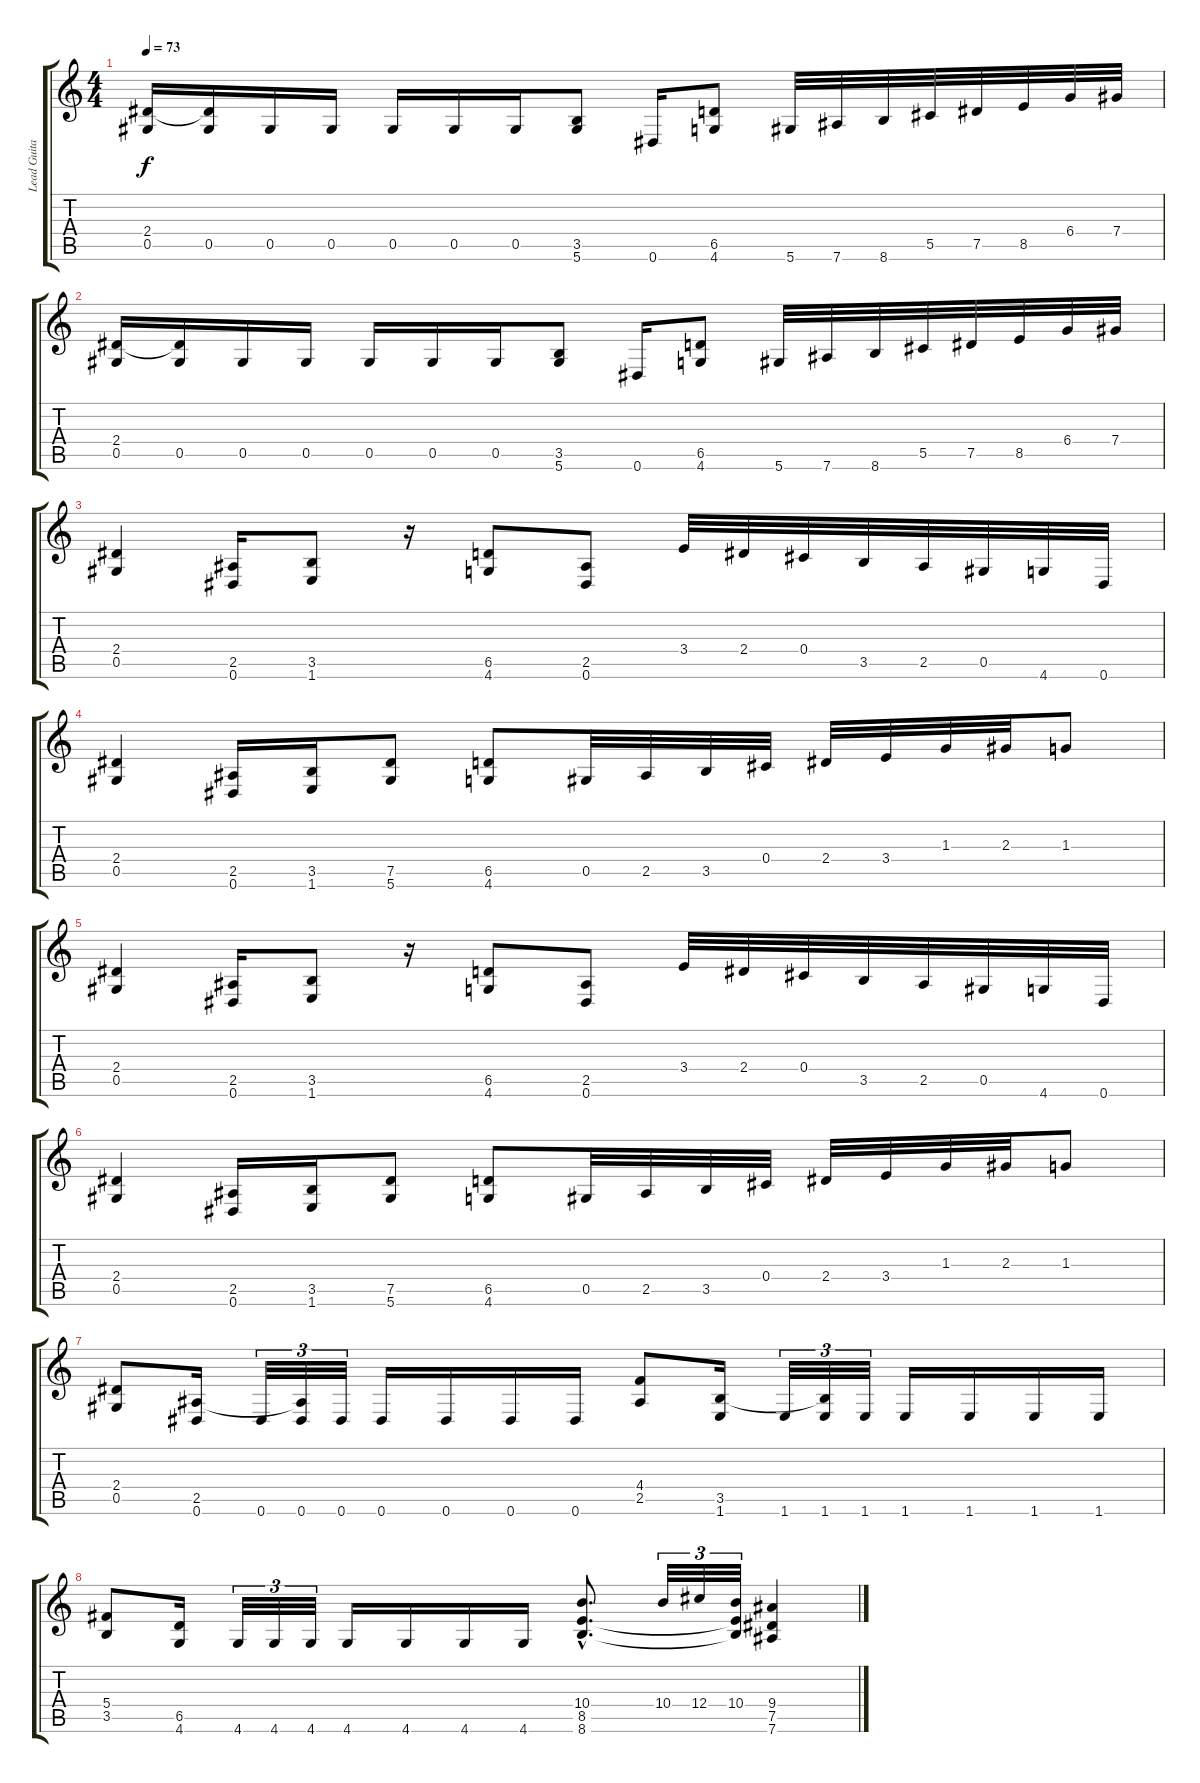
\track ("Lead Guitar" "Lead Guita") {instrument distortionguitar}
\staff {score tabs}
\tuning (Eb4 Bb3 Gb3 Db3 Ab2 Eb2) {hide}
\ts (4 4)
\tempo 73
\clef g2
\ks c
(2.4 0.5).16{dy f} (2.4{t} 0.5).16 0.5.16 0.5.16 0.5.16 0.5.16 0.5.16 (3.5 5.6).8 0.6.16 (6.5 4.6).8 5.6.32 7.6.32 8.6.32 5.5.32 7.5.32 8.5.32 6.4.32 7.4.32 |
(2.4 0.5).16 (2.4{t} 0.5).16 0.5.16 0.5.16 0.5.16 0.5.16 0.5.16 (3.5 5.6).8 0.6.16 (6.5 4.6).8 5.6.32 7.6.32 8.6.32 5.5.32 7.5.32 8.5.32 6.4.32 7.4.32 |
(2.4 0.5).4{instrument distortionguitar} (2.5 0.6).16 (3.5 1.6).8 r.16 (6.5 4.6).8 (2.5 0.6).8 3.4.32 2.4.32 0.4.32 3.5.32 2.5.32 0.5.32 4.6.32 0.6.32 |
(2.4 0.5).4 (2.5 0.6).16 (3.5 1.6).16 (7.5 5.6).8 (6.5 4.6).8 0.5.32 2.5.32 3.5.32 0.4.32 2.4.32 3.4.32 1.3.32 2.3.32 1.3.8 |
(2.4 0.5).4{instrument distortionguitar} (2.5 0.6).16 (3.5 1.6).8 r.16 (6.5 4.6).8 (2.5 0.6).8 3.4.32 2.4.32 0.4.32 3.5.32 2.5.32 0.5.32 4.6.32 0.6.32 |
(2.4 0.5).4 (2.5 0.6).16 (3.5 1.6).16 (7.5 5.6).8 (6.5 4.6).8 0.5.32 2.5.32 3.5.32 0.4.32 2.4.32 3.4.32 1.3.32 2.3.32 1.3.8 |
(2.4 0.5).8 (2.5 0.6).16 0.6.32{tu (3 2)} (2.5{t} 0.6).32{tu (3 2)} 0.6.32{tu (3 2)} 0.6.16 0.6.16 0.6.16 0.6.16 (4.4 2.5).8 (3.5 1.6).16 1.6.32{tu (3 2)} (3.5{t} 1.6).32{tu (3 2)} 1.6.32{tu (3 2)} 1.6.16 1.6.16 1.6.16 1.6.16 |
(5.4 3.5).8 (6.5 4.6).16 4.6.32{tu (3 2)} 4.6.32{tu (3 2)} 4.6.32{tu (3 2)} 4.6.16 4.6.16 4.6.16 4.6.16 (10.4{hac} 8.5{hac} 8.6{hac}).8{d} 10.4.32{tu (3 2)} 12.4.32{tu (3 2)} (10.4 8.5{t} 8.6{t}).32{tu (3 2)} (9.4 7.5 7.6).4
